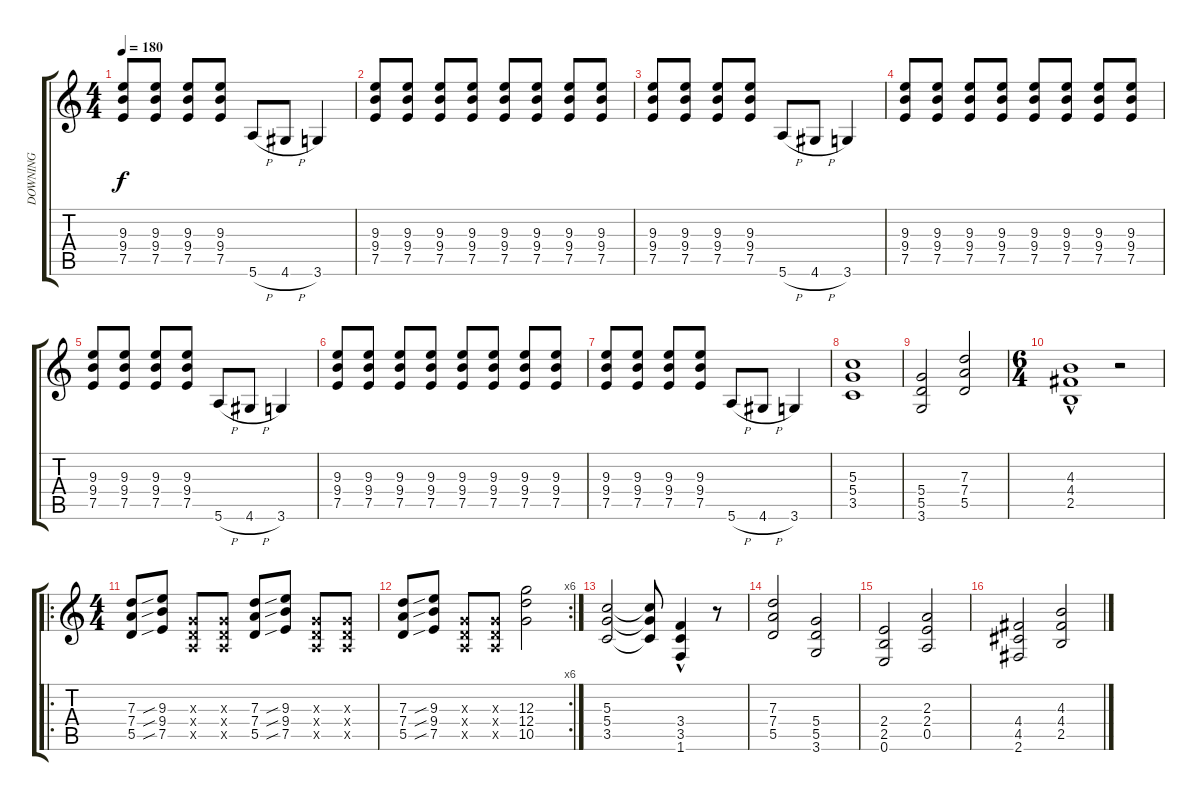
\track ("DOWNING" "DOWNING") {instrument distortionguitar}
\staff {score tabs}
\tuning (E4 B3 G3 D3 A2 E2) {hide}
\ts (4 4)
\tempo 180
\clef g2
\ks c
(9.3 9.4 7.5).8{dy f} (9.3 9.4 7.5).8 (9.3 9.4 7.5).8 (9.3 9.4 7.5).8 5.6{h}.8 4.6{h}.8 3.6.4 |
(9.3 9.4 7.5).8 (9.3 9.4 7.5).8 (9.3 9.4 7.5).8 (9.3 9.4 7.5).8 (9.3 9.4 7.5).8 (9.3 9.4 7.5).8 (9.3 9.4 7.5).8 (9.3 9.4 7.5).8 |
(9.3 9.4 7.5).8 (9.3 9.4 7.5).8 (9.3 9.4 7.5).8 (9.3 9.4 7.5).8 5.6{h}.8 4.6{h}.8 3.6.4 |
(9.3 9.4 7.5).8 (9.3 9.4 7.5).8 (9.3 9.4 7.5).8 (9.3 9.4 7.5).8 (9.3 9.4 7.5).8 (9.3 9.4 7.5).8 (9.3 9.4 7.5).8 (9.3 9.4 7.5).8 |
(9.3 9.4 7.5).8 (9.3 9.4 7.5).8 (9.3 9.4 7.5).8 (9.3 9.4 7.5).8 5.6{h}.8 4.6{h}.8 3.6.4 |
(9.3 9.4 7.5).8 (9.3 9.4 7.5).8 (9.3 9.4 7.5).8 (9.3 9.4 7.5).8 (9.3 9.4 7.5).8 (9.3 9.4 7.5).8 (9.3 9.4 7.5).8 (9.3 9.4 7.5).8 |
(9.3 9.4 7.5).8 (9.3 9.4 7.5).8 (9.3 9.4 7.5).8 (9.3 9.4 7.5).8 5.6{h}.8 4.6{h}.8 3.6.4 |
(5.3 5.4 3.5).1 |
(5.4 5.5 3.6).2 (7.3 7.4 5.5).2 |
\ts (6 4)
(4.3{hac} 4.4{hac} 2.5{hac}).1 r.2 |
\ro
\ts (4 4)
(7.3 7.4 5.5).8 (9.3{sib} 9.4{sib} 7.5{sib}).8 (0.3{x} 0.4{x} 0.5{x}).8 (0.3{x} 0.4{x} 0.5{x}).8 (7.3 7.4 5.5).8 (9.3{sib} 9.4{sib} 7.5{sib}).8 (0.3{x} 0.4{x} 0.5{x}).8 (0.3{x} 0.4{x} 0.5{x}).8 |
\rc 6
(7.3 7.4 5.5).8 (9.3{sib} 9.4{sib} 7.5{sib}).8 (0.3{x} 0.4{x} 0.5{x}).8 (0.3{x} 0.4{x} 0.5{x}).8 (12.3 12.4 10.5).2 |
(5.3 5.4 3.5).2 (5.3{t} 5.4{t} 3.5{t}).8 (3.4{hac} 3.5{hac} 1.6{hac}).4 r.8 |
(7.3 7.4 5.5).2 (5.4 5.5 3.6).2 |
(2.4 2.5 0.6).2 (2.3 2.4 0.5).2 |
(4.4 4.5 2.6).2 (4.3 4.4 2.5).2
